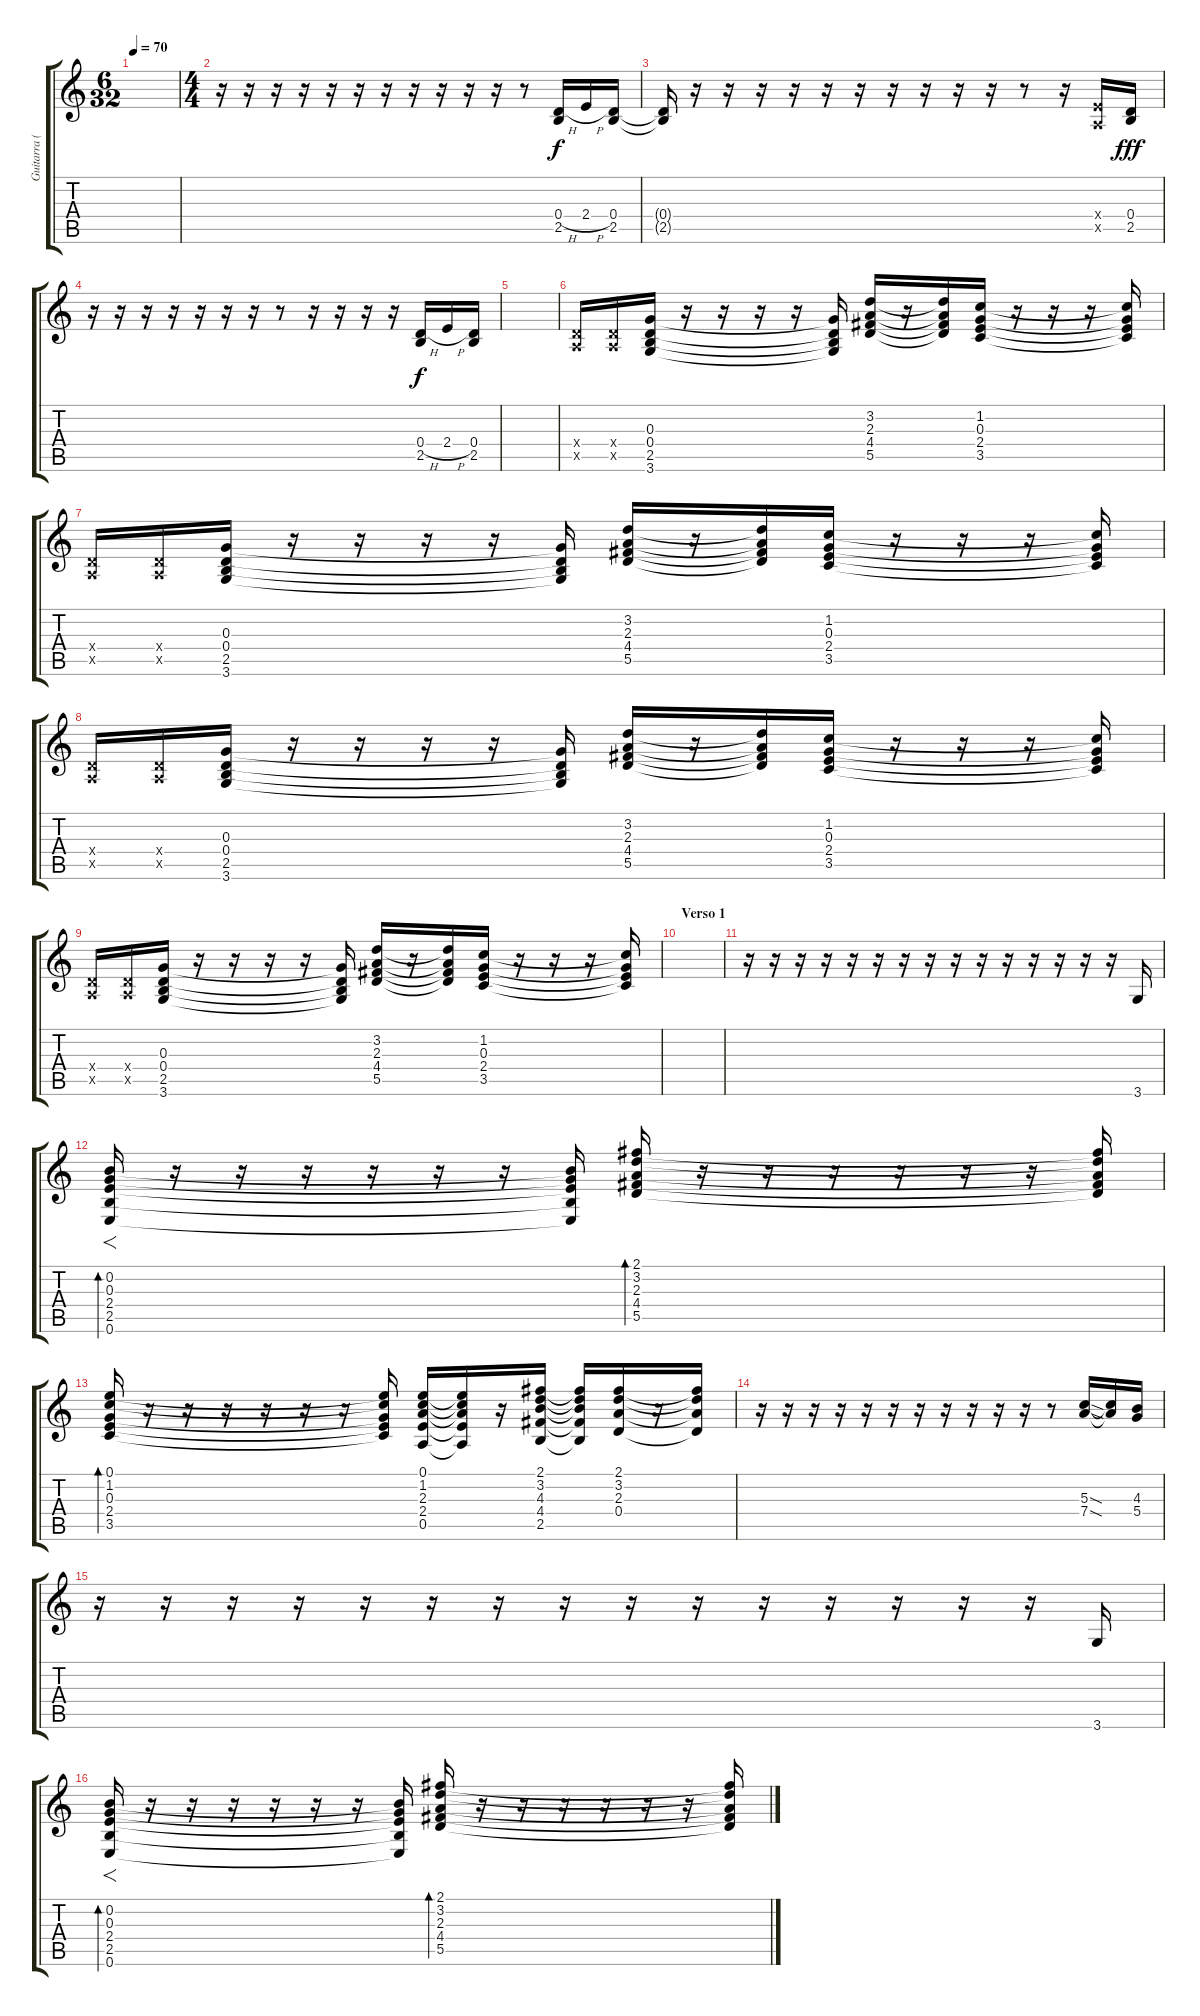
\track ("Guitarra (Clean)" "Guitarra (") {instrument electricguitarjazz}
\staff {score tabs}
\tuning (E4 B3 G3 D3 A2 E2) {hide}
\ts (6 32)
\tempo 70
\clef g2
\ks c
|
\ts (4 4)
r.16 r.16 r.16 r.16 r.16 r.16 r.16 r.16 r.16 r.16 r.16 r.8 (0.4{h} 2.5).16 2.4{h}.16 (0.4 2.5).16 |
(0.4{t} 2.5{t}).16 r.16 r.16 r.16 r.16 r.16 r.16 r.16 r.16 r.16 r.16 r.8 r.16 (2.4{x} 0.5{x}).16 (0.4 2.5).16{dy fff} |
r.16 r.16 r.16 r.16 r.16 r.16 r.16 r.8 r.16 r.16 r.16 r.16 (0.4{h} 2.5).16{dy f} 2.4{h}.16 (0.4 2.5).16 |
|
(0.4{x} 0.5{x}).16 (0.4{x} 0.5{x}).16 (0.3 0.4 2.5 3.6).16 r.16 r.16 r.16 r.16 (0.3{t} 0.4{t} 2.5{t} 3.6{t}).16 (3.2 2.3 4.4 5.5).16 r.16 (3.2{t} 2.3{t} 4.4{t} 5.5{t}).16 (1.2 0.3 2.4 3.5).16 r.16 r.16 r.16 (1.2{t} 0.3{t} 2.4{t} 3.5{t}).16 |
(0.4{x} 0.5{x}).16 (0.4{x} 0.5{x}).16 (0.3 0.4 2.5 3.6).16 r.16 r.16 r.16 r.16 (0.3{t} 0.4{t} 2.5{t} 3.6{t}).16 (3.2 2.3 4.4 5.5).16 r.16 (3.2{t} 2.3{t} 4.4{t} 5.5{t}).16 (1.2 0.3 2.4 3.5).16 r.16 r.16 r.16 (1.2{t} 0.3{t} 2.4{t} 3.5{t}).16 |
(0.4{x} 0.5{x}).16 (0.4{x} 0.5{x}).16 (0.3 0.4 2.5 3.6).16 r.16 r.16 r.16 r.16 (0.3{t} 0.4{t} 2.5{t} 3.6{t}).16 (3.2 2.3 4.4 5.5).16 r.16 (3.2{t} 2.3{t} 4.4{t} 5.5{t}).16 (1.2 0.3 2.4 3.5).16 r.16 r.16 r.16 (1.2{t} 0.3{t} 2.4{t} 3.5{t}).16 |
(0.4{x} 0.5{x}).16 (0.4{x} 0.5{x}).16 (0.3 0.4 2.5 3.6).16 r.16 r.16 r.16 r.16 (0.3{t} 0.4{t} 2.5{t} 3.6{t}).16 (3.2 2.3 4.4 5.5).16 r.16 (3.2{t} 2.3{t} 4.4{t} 5.5{t}).16 (1.2 0.3 2.4 3.5).16 r.16 r.16 r.16 (1.2{t} 0.3{t} 2.4{t} 3.5{t}).16 |
\section ("" "Verso 1")
|
r.16 r.16 r.16 r.16 r.16 r.16 r.16 r.16 r.16 r.16 r.16 r.16 r.16 r.16 r.16 3.6.16 |
(0.2 0.3 2.4 2.5 0.6).16{f bd 60} r.16 r.16 r.16 r.16 r.16 r.16 (0.2{t} 0.3{t} 2.4{t} 2.5{t} 0.6{t}).16 (2.1 3.2 2.3 4.4 5.5).16{bd 60} r.16 r.16 r.16 r.16 r.16 r.16 (2.1{t} 3.2{t} 2.3{t} 4.4{t} 5.5{t}).16 |
(0.1 1.2 0.3 2.4 3.5).16{bd 60} r.16 r.16 r.16 r.16 r.16 r.16 (0.1{t} 1.2{t} 0.3{t} 2.4{t} 3.5{t}).16 (0.1 1.2 2.3 2.4 0.5).16 (0.1{t} 1.2{t} 2.3{t} 2.4{t} 0.5{t}).16 r.16 (2.1 3.2 4.3 4.4 2.5).16 (2.1{t} 3.2{t} 4.3{t} 4.4{t} 2.5{t}).16 (2.1 3.2 2.3 0.4).16 r.16 (2.1{t} 3.2{t} 2.3{t} 0.4{t}).16 |
r.16 r.16 r.16 r.16 r.16 r.16 r.16 r.16 r.16 r.16 r.16 r.8 (5.3{sod} 7.4{sod}).16 (5.3{t} 7.4{t}).16 (4.3 5.4).16 |
r.16 r.16 r.16 r.16 r.16 r.16 r.16 r.16 r.16 r.16 r.16 r.16 r.16 r.16 r.16 3.6.16 |
(0.2 0.3 2.4 2.5 0.6).16{f bd 60} r.16 r.16 r.16 r.16 r.16 r.16 (0.2{t} 0.3{t} 2.4{t} 2.5{t} 0.6{t}).16 (2.1 3.2 2.3 4.4 5.5).16{bd 60} r.16 r.16 r.16 r.16 r.16 r.16 (2.1{t} 3.2{t} 2.3{t} 4.4{t} 5.5{t}).16
